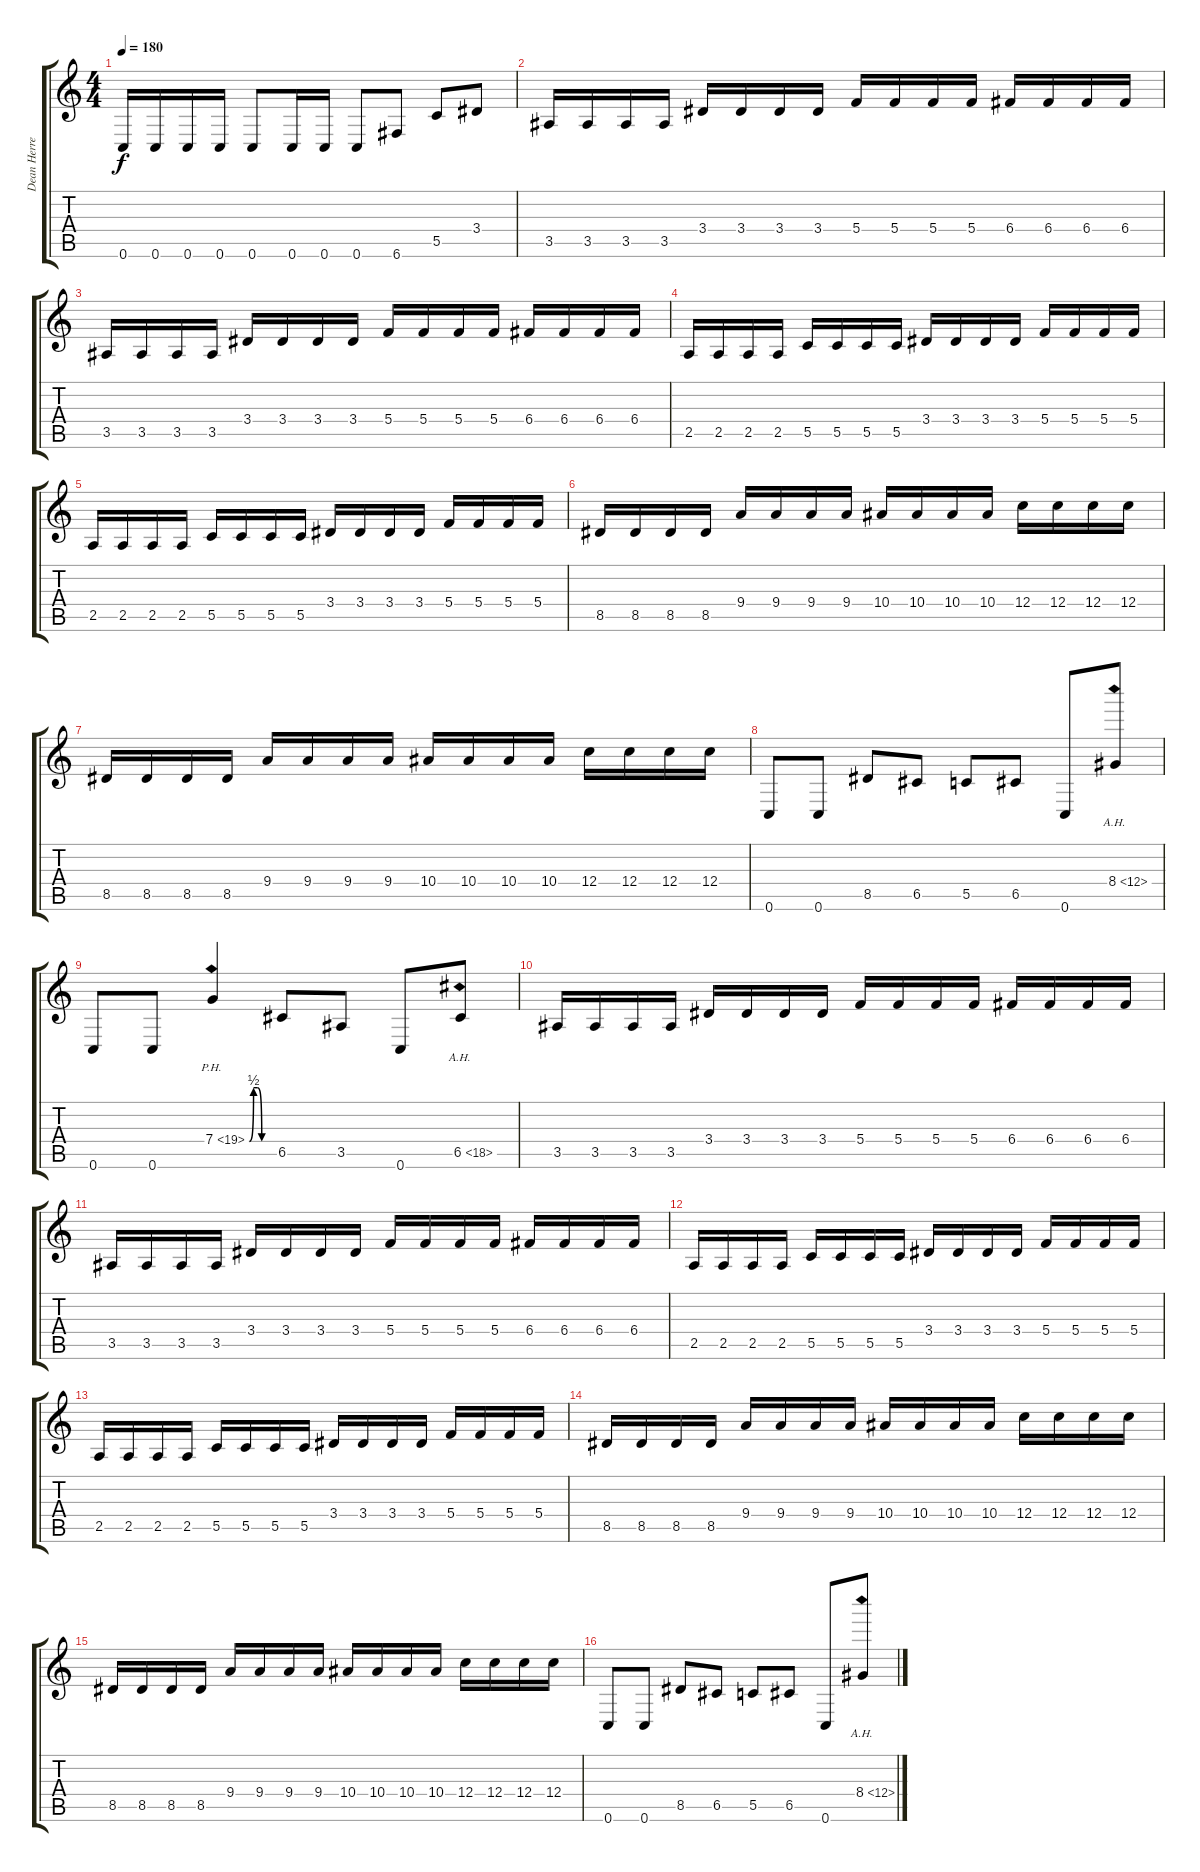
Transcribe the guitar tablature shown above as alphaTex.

\track ("Dean Herrera" "Dean Herre") {instrument distortionguitar}
\staff {score tabs}
\tuning (D4 A3 F3 C3 G2 C2) {hide}
\ts (4 4)
\tempo 180
\clef g2
\ks c
0.6.16{dy f instrument distortionguitar} 0.6.16 0.6.16 0.6.16 0.6.8 0.6.16 0.6.16 0.6.8 6.6.8 5.5.8 3.4.8 |
3.5.16 3.5.16 3.5.16 3.5.16 3.4.16 3.4.16 3.4.16 3.4.16 5.4.16 5.4.16 5.4.16 5.4.16 6.4.16 6.4.16 6.4.16 6.4.16 |
3.5.16 3.5.16 3.5.16 3.5.16 3.4.16 3.4.16 3.4.16 3.4.16 5.4.16 5.4.16 5.4.16 5.4.16 6.4.16 6.4.16 6.4.16 6.4.16 |
2.5.16 2.5.16 2.5.16 2.5.16 5.5.16 5.5.16 5.5.16 5.5.16 3.4.16 3.4.16 3.4.16 3.4.16 5.4.16 5.4.16 5.4.16 5.4.16 |
2.5.16 2.5.16 2.5.16 2.5.16 5.5.16 5.5.16 5.5.16 5.5.16 3.4.16 3.4.16 3.4.16 3.4.16 5.4.16 5.4.16 5.4.16 5.4.16 |
8.5.16 8.5.16 8.5.16 8.5.16 9.4.16 9.4.16 9.4.16 9.4.16 10.4.16 10.4.16 10.4.16 10.4.16 12.4.16 12.4.16 12.4.16 12.4.16 |
8.5.16 8.5.16 8.5.16 8.5.16 9.4.16 9.4.16 9.4.16 9.4.16 10.4.16 10.4.16 10.4.16 10.4.16 12.4.16 12.4.16 12.4.16 12.4.16 |
0.6.8 0.6.8 8.5.8{instrument guitarharmonics} 6.5.8 5.5.8{instrument distortionguitar} 6.5.8 0.6.8 8.4{ah 4}.8{instrument guitarharmonics} |
0.6.8{instrument distortionguitar} 0.6.8 7.4{be (custom 0 0 10 2 20 2 30 0 60 0) ph 12}.4{instrument guitarharmonics} 6.5.8{instrument distortionguitar} 3.5.8 0.6.8 6.5{ah 12}.8{instrument guitarharmonics} |
3.5.16{instrument distortionguitar} 3.5.16 3.5.16 3.5.16 3.4.16 3.4.16 3.4.16 3.4.16 5.4.16 5.4.16 5.4.16 5.4.16 6.4.16 6.4.16 6.4.16 6.4.16 |
3.5.16 3.5.16 3.5.16 3.5.16 3.4.16 3.4.16 3.4.16 3.4.16 5.4.16 5.4.16 5.4.16 5.4.16 6.4.16 6.4.16 6.4.16 6.4.16 |
2.5.16 2.5.16 2.5.16 2.5.16 5.5.16 5.5.16 5.5.16 5.5.16 3.4.16 3.4.16 3.4.16 3.4.16 5.4.16 5.4.16 5.4.16 5.4.16 |
2.5.16 2.5.16 2.5.16 2.5.16 5.5.16 5.5.16 5.5.16 5.5.16 3.4.16 3.4.16 3.4.16 3.4.16 5.4.16 5.4.16 5.4.16 5.4.16 |
8.5.16 8.5.16 8.5.16 8.5.16 9.4.16 9.4.16 9.4.16 9.4.16 10.4.16 10.4.16 10.4.16 10.4.16 12.4.16 12.4.16 12.4.16 12.4.16 |
8.5.16 8.5.16 8.5.16 8.5.16 9.4.16 9.4.16 9.4.16 9.4.16 10.4.16 10.4.16 10.4.16 10.4.16 12.4.16 12.4.16 12.4.16 12.4.16 |
0.6.8 0.6.8 8.5.8{instrument guitarharmonics} 6.5.8 5.5.8{instrument distortionguitar} 6.5.8 0.6.8 8.4{ah 4}.8{instrument guitarharmonics}
